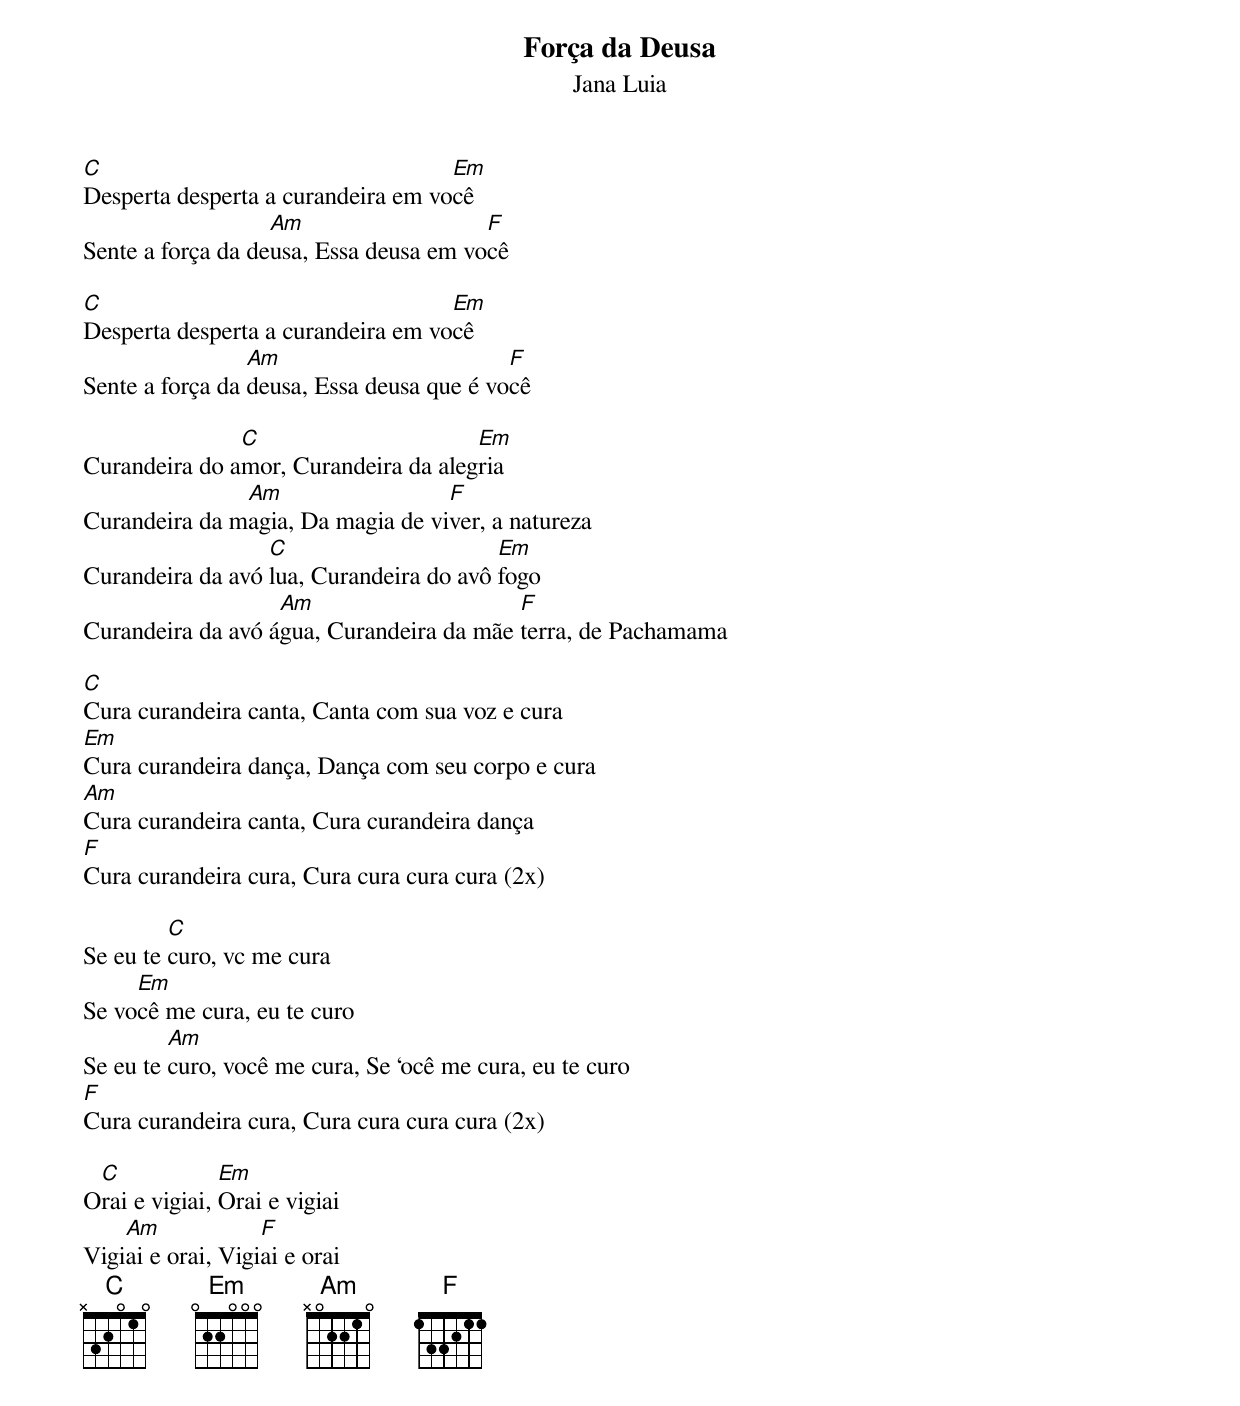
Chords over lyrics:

Força da Deusa
Jana Luia

C                                   Em
Desperta desperta a curandeira em você
                   Am                   F
Sente a força da deusa, Essa deusa em você

C                                   Em
Desperta desperta a curandeira em você
                 Am                        F
Sente a força da deusa, Essa deusa que é você

               C                      Em
Curandeira do amor, Curandeira da alegria
               Am                  F
Curandeira da magia, Da magia de viver, a natureza
                  C                      Em
Curandeira da avó lua, Curandeira do avô fogo
                   Am                     F
Curandeira da avó água, Curandeira da mãe terra, de Pachamama

C
Cura curandeira canta, Canta com sua voz e cura
Em
Cura curandeira dança, Dança com seu corpo e cura
Am
Cura curandeira canta, Cura curandeira dança
F
Cura curandeira cura, Cura cura cura cura (2x)

         C
Se eu te curo, vc me cura
     Em
Se você me cura, eu te curo
         Am
Se eu te curo, você me cura, Se ‘ocê me cura, eu te curo
F
Cura curandeira cura, Cura cura cura cura (2x)

 C             Em
Orai e vigiai, Orai e vigiai
    Am             F
Vigiai e orai, Vigiai e orai
